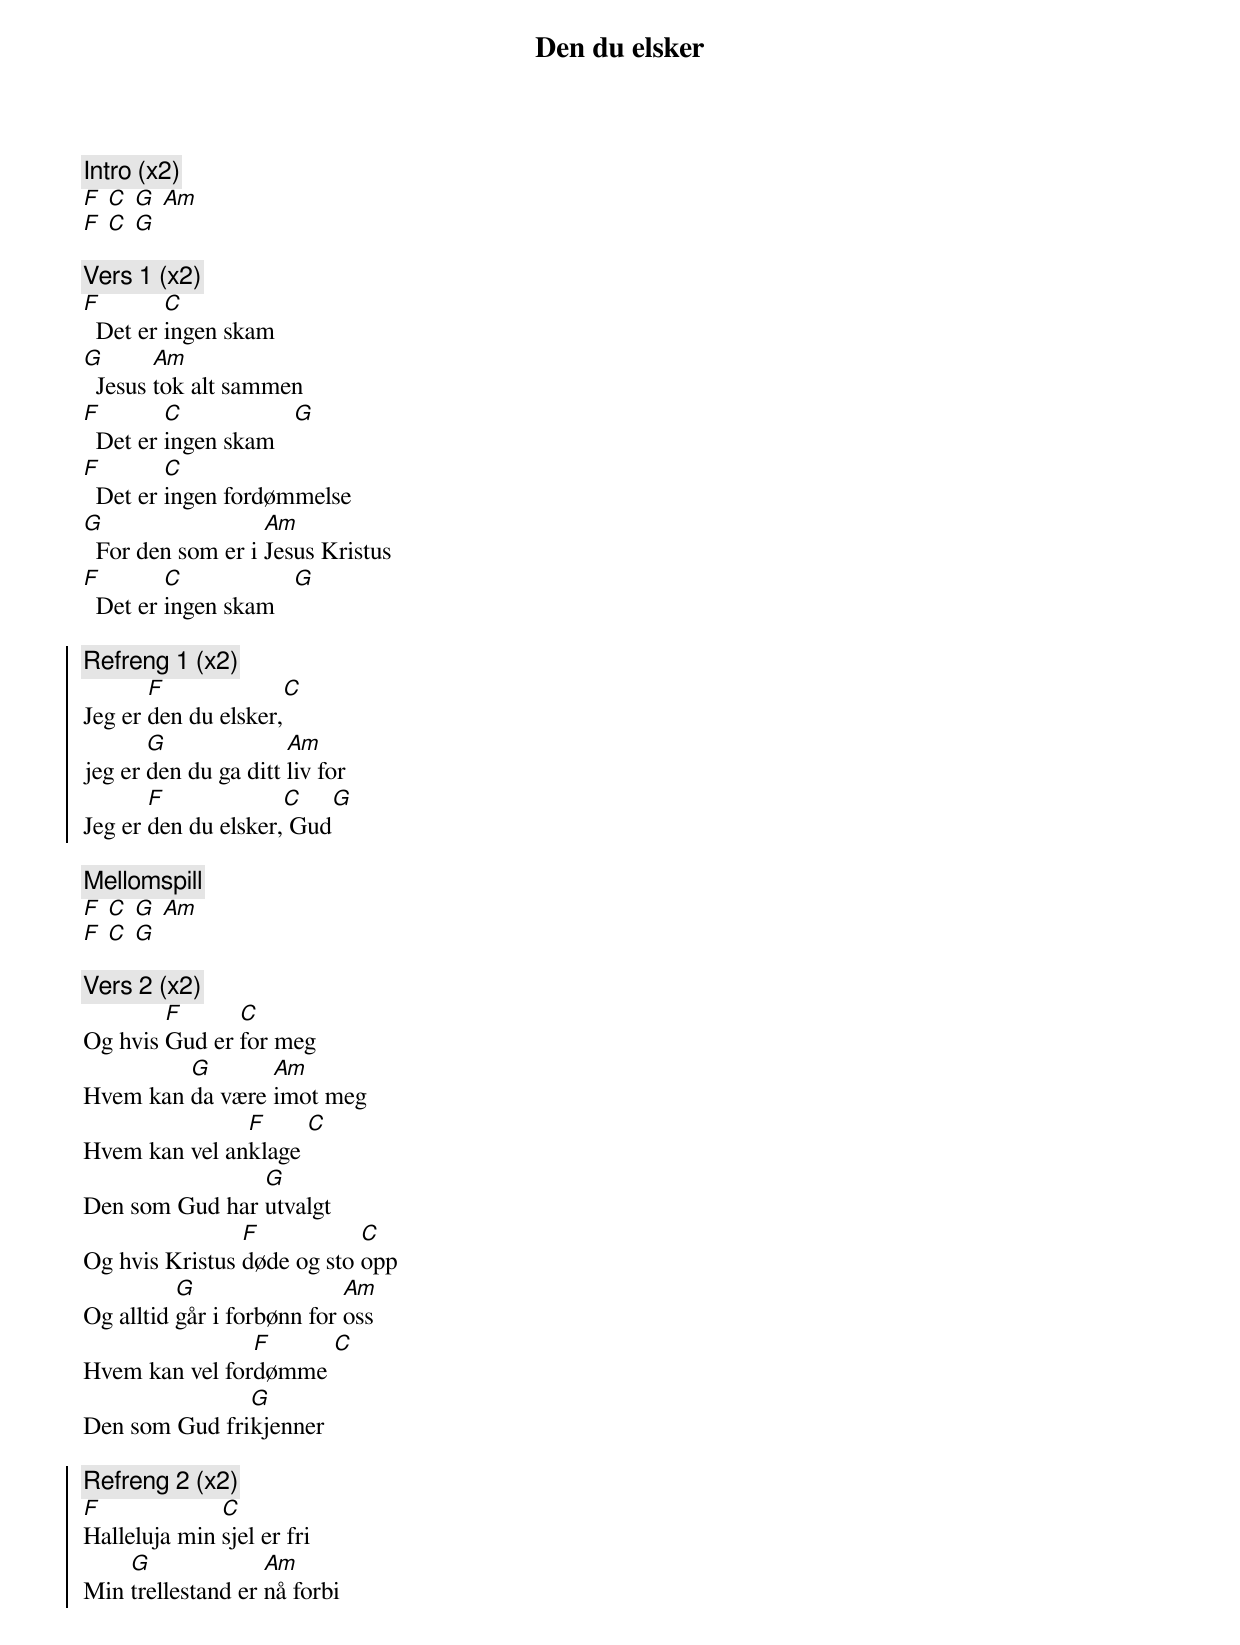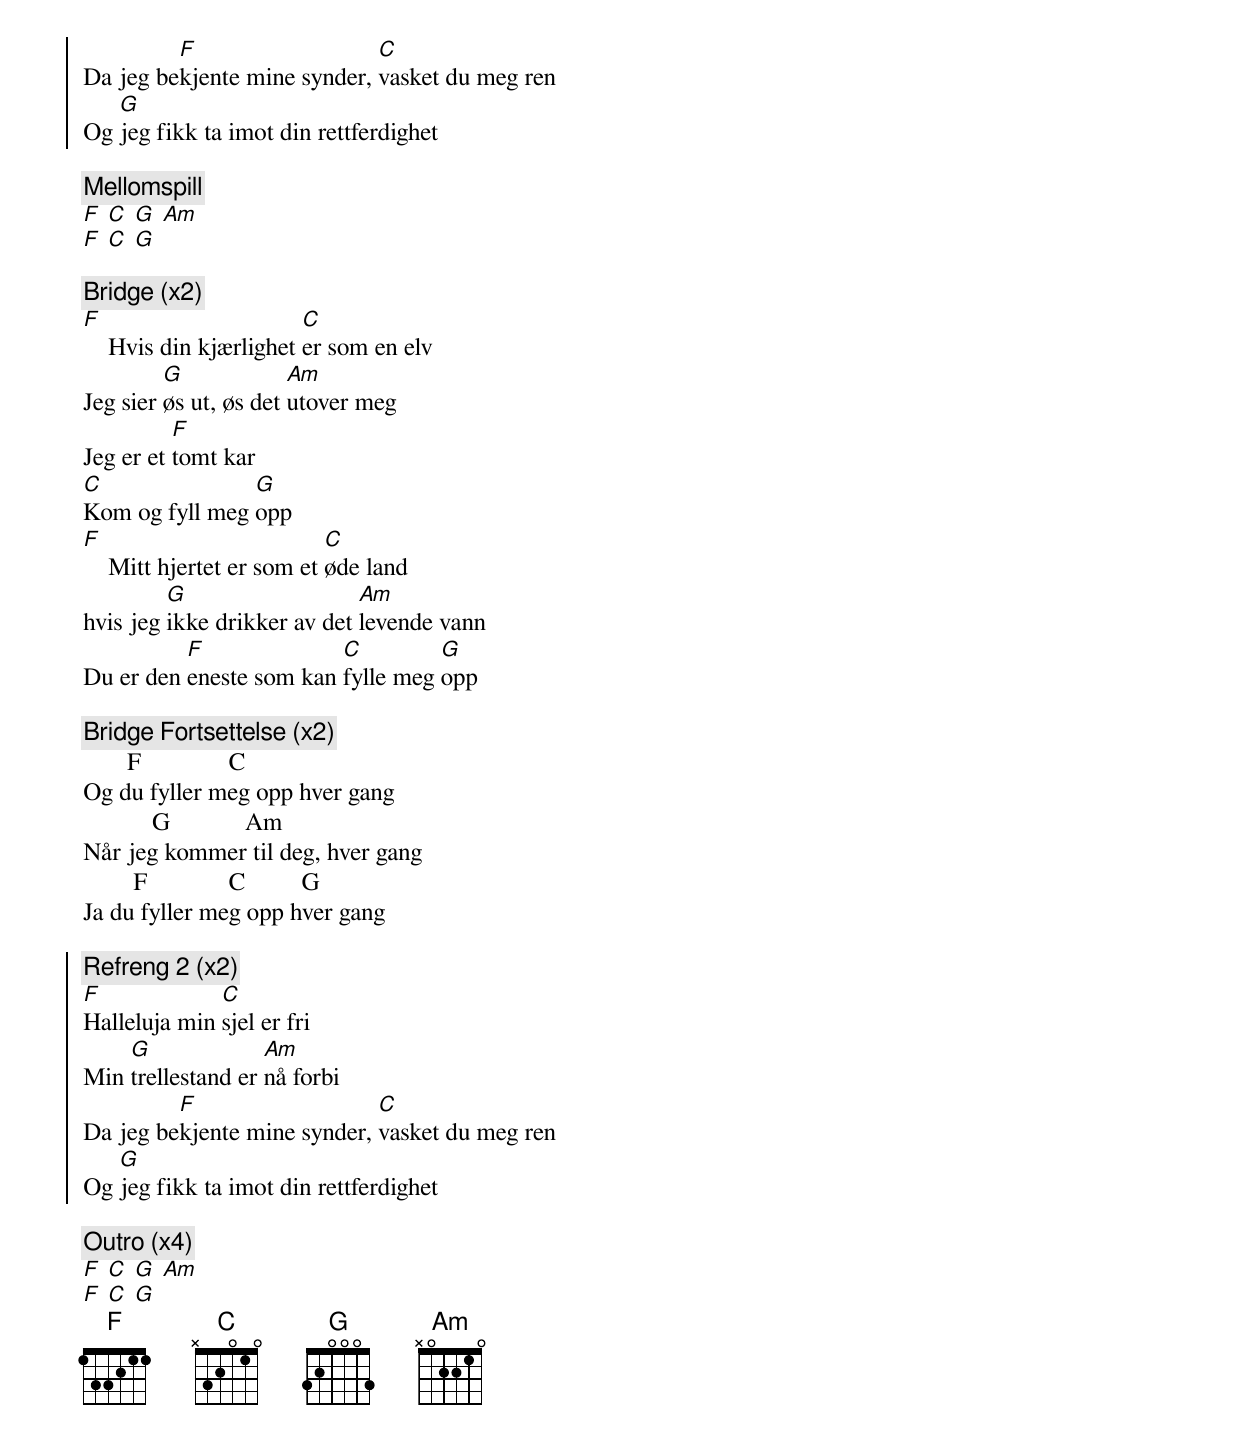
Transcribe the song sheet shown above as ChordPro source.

{title:Den du elsker}
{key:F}
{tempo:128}

{comment:Intro (x2)}
[F] [C] [G] [Am]
[F] [C] [G]

{comment: Vers 1 (x2)}
[F]  Det er [C]ingen skam
[G]  Jesus [Am]tok alt sammen
[F]  Det er [C]ingen skam   [G]
[F]  Det er [C]ingen fordømmelse
[G]  For den som er i [Am]Jesus Kristus
[F]  Det er [C]ingen skam   [G]

{start_of_chorus}
{comment:Refreng 1 (x2)}
Jeg er [F]den du elsker,[C]
jeg er [G]den du ga ditt [Am]liv for
Jeg er [F]den du elsker,[C] Gud[G]
{end_of_chorus}

{comment:Mellomspill}
[F] [C] [G] [Am]
[F] [C] [G]

{comment:Vers 2 (x2)}
Og hvis [F]Gud er [C]for meg
Hvem kan [G]da være [Am]imot meg
Hvem kan vel an[F]klage [C]
Den som Gud har [G]utvalgt
Og hvis Kristus [F]døde og sto [C]opp
Og alltid [G]går i forbønn for [Am]oss
Hvem kan vel for[F]dømme [C]
Den som Gud fri[G]kjenner

{start_of_chorus}
{comment:Refreng 2 (x2)}
[F]Halleluja min [C]sjel er fri
Min [G]trellestand er [Am]nå forbi
Da jeg be[F]kjente mine synder, [C]vasket du meg ren
Og [G]jeg fikk ta imot din rettferdighet
{end_of_chorus}

{comment:Mellomspill}
[F] [C] [G] [Am]
[F] [C] [G]

{comment:Bridge (x2)}
[F]    Hvis din kjærlighet [C]er som en elv
Jeg sier [G]øs ut, øs det [Am]utover meg
Jeg er et [F]tomt kar
[C]Kom og fyll meg [G]opp
[F]    Mitt hjertet er som et [C]øde land
hvis jeg [G]ikke drikker av det [Am]levende vann
Du er den [F]eneste som kan [C]fylle meg [G]opp

{comment:Bridge Fortsettelse (x2)}
       F              C
Og du fyller meg opp hver gang
           G            Am
Når jeg kommer til deg, hver gang
        F             C         G
Ja du fyller meg opp hver gang

{start_of_chorus}
{comment:Refreng 2 (x2)}
[F]Halleluja min [C]sjel er fri
Min [G]trellestand er [Am]nå forbi
Da jeg be[F]kjente mine synder, [C]vasket du meg ren
Og [G]jeg fikk ta imot din rettferdighet
{end_of_chorus}

{comment:Outro (x4)}
[F] [C] [G] [Am]
[F] [C] [G]
